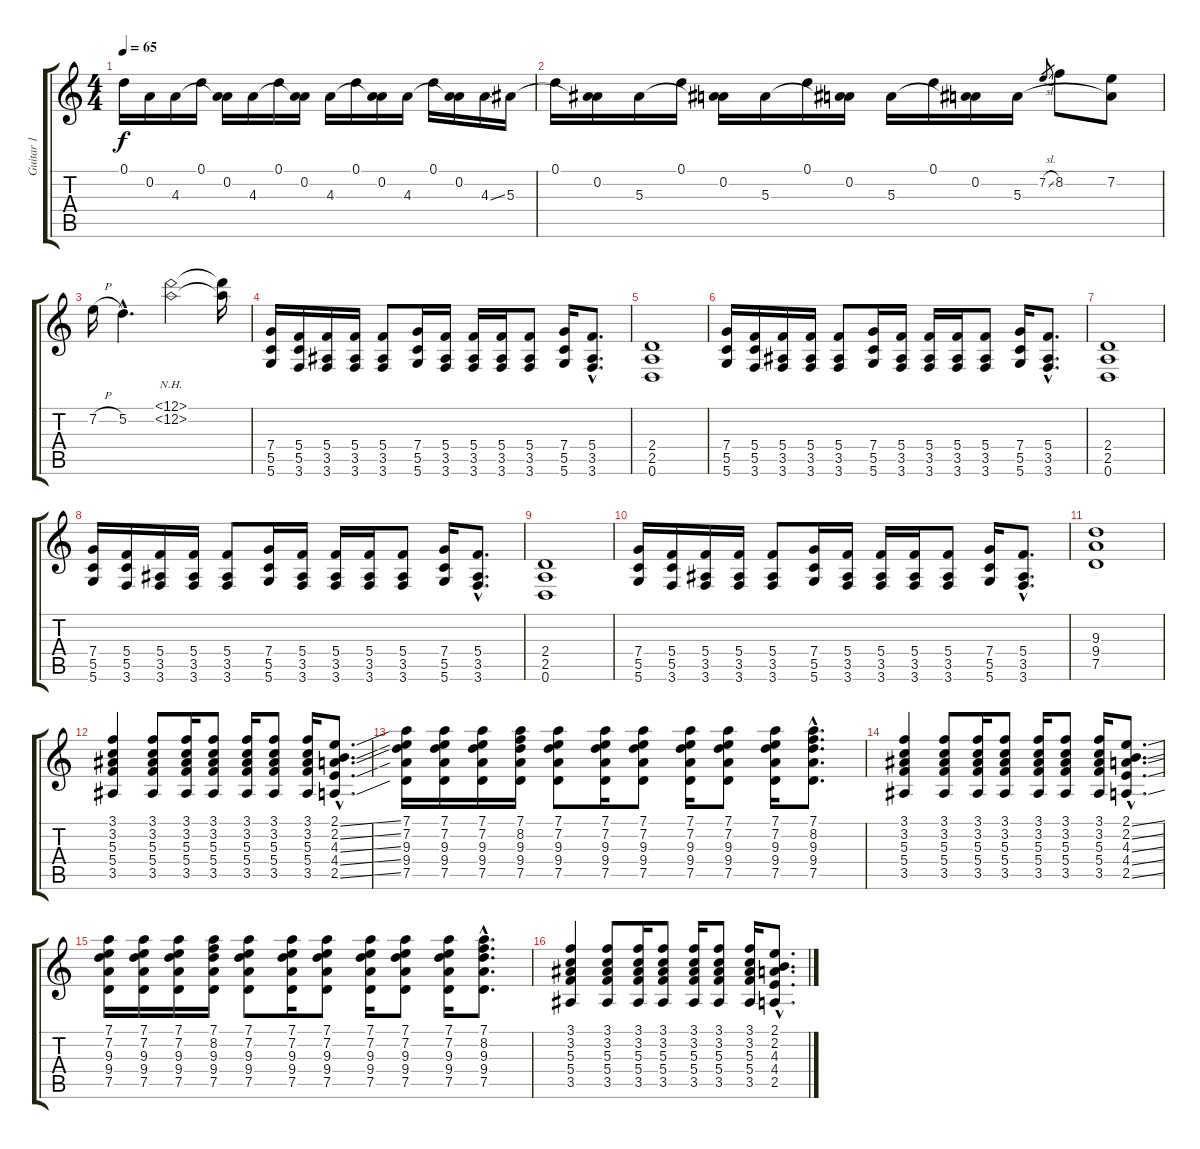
\track ("Guitar 1" "Guitar 1") {instrument electricguitarclean}
\staff {score tabs}
\tuning (D4 A3 F3 C3 G2 D2) {hide}
\ts (4 4)
\tempo 65
\clef g2
\ks c
0.1.16{dy f} 0.2.16 4.3.16 0.1.16 (0.2 4.3{t}).16 4.3.16 0.1.16 (0.2 4.3{t}).16 4.3.16 0.1.16 (0.2 4.3{t}).16 4.3.16 0.1.16 (0.2 4.3{t}).16 4.3{ss}.16 5.3.16 |
0.1.16 (0.2 5.3{t}).16 5.3.16 0.1.16 (0.2 5.3{t}).16 5.3.16 0.1.16 (0.2 5.3{t}).16 5.3.16 0.1.16 (0.2 5.3{t}).16 5.3.16 7.2{sl}.8{gr} 8.2.8 (7.2 5.3{t}).8 |
7.2{h}.16 5.2{hac}.4{d} (12.1{nh} 12.2{nh}).2 (12.1{t} 12.2{t}).16 |
(7.4 5.5 5.6).16{balance 4 instrument distortionguitar} (5.4 5.5 3.6).16 (5.4 3.5 3.6).16 (5.4 3.5 3.6).16 (5.4 3.5 3.6).8 (7.4 5.5 5.6).16 (5.4 3.5 3.6).16 (5.4 3.5 3.6).16 (5.4 3.5 3.6).16 (5.4 3.5 3.6).8 (7.4 5.5 5.6).16 (5.4{hac} 3.5{hac} 3.6{hac}).8{d} |
(2.4 2.5 0.6).1 |
(7.4 5.5 5.6).16 (5.4 5.5 3.6).16 (5.4 3.5 3.6).16 (5.4 3.5 3.6).16 (5.4 3.5 3.6).8 (7.4 5.5 5.6).16 (5.4 3.5 3.6).16 (5.4 3.5 3.6).16 (5.4 3.5 3.6).16 (5.4 3.5 3.6).8 (7.4 5.5 5.6).16 (5.4{hac} 3.5{hac} 3.6{hac}).8{d} |
(2.4 2.5 0.6).1 |
(7.4 5.5 5.6).16 (5.4 5.5 3.6).16 (5.4 3.5 3.6).16 (5.4 3.5 3.6).16 (5.4 3.5 3.6).8 (7.4 5.5 5.6).16 (5.4 3.5 3.6).16 (5.4 3.5 3.6).16 (5.4 3.5 3.6).16 (5.4 3.5 3.6).8 (7.4 5.5 5.6).16 (5.4{hac} 3.5{hac} 3.6{hac}).8{d} |
(2.4 2.5 0.6).1 |
(7.4 5.5 5.6).16 (5.4 5.5 3.6).16 (5.4 3.5 3.6).16 (5.4 3.5 3.6).16 (5.4 3.5 3.6).8 (7.4 5.5 5.6).16 (5.4 3.5 3.6).16 (5.4 3.5 3.6).16 (5.4 3.5 3.6).16 (5.4 3.5 3.6).8 (7.4 5.5 5.6).16 (5.4{hac} 3.5{hac} 3.6{hac}).8{d} |
(9.3 9.4 7.5).1 |
(3.1 3.2 5.3 5.4 3.5).4{balance 8 instrument electricguitarclean} (3.1 3.2 5.3 5.4 3.5).8 (3.1 3.2 5.3 5.4 3.5).16 (3.1 3.2 5.3 5.4 3.5).8 (3.1 3.2 5.3 5.4 3.5).16 (3.1 3.2 5.3 5.4 3.5).8 (3.1 3.2 5.3 5.4 3.5).16 (2.1{ss hac} 2.2{ss hac} 4.3{ss hac} 4.4{ss hac} 2.5{ss hac}).8{d} |
(7.1 7.2 9.3 9.4 7.5).16 (7.1 7.2 9.3 9.4 7.5).16 (7.1 7.2 9.3 9.4 7.5).16 (7.1 8.2 9.3 9.4 7.5).16 (7.1 7.2 9.3 9.4 7.5).8 (7.1 7.2 9.3 9.4 7.5).16 (7.1 7.2 9.3 9.4 7.5).8 (7.1 7.2 9.3 9.4 7.5).16 (7.1 7.2 9.3 9.4 7.5).8 (7.1 7.2 9.3 9.4 7.5).16 (7.1{hac} 8.2{hac} 9.3{hac} 9.4{hac} 7.5{hac}).8{d} |
(3.1 3.2 5.3 5.4 3.5).4 (3.1 3.2 5.3 5.4 3.5).8 (3.1 3.2 5.3 5.4 3.5).16 (3.1 3.2 5.3 5.4 3.5).8 (3.1 3.2 5.3 5.4 3.5).16 (3.1 3.2 5.3 5.4 3.5).8 (3.1 3.2 5.3 5.4 3.5).16 (2.1{ss hac} 2.2{ss hac} 4.3{ss hac} 4.4{ss hac} 2.5{ss hac}).8{d} |
(7.1 7.2 9.3 9.4 7.5).16 (7.1 7.2 9.3 9.4 7.5).16 (7.1 7.2 9.3 9.4 7.5).16 (7.1 8.2 9.3 9.4 7.5).16 (7.1 7.2 9.3 9.4 7.5).8 (7.1 7.2 9.3 9.4 7.5).16 (7.1 7.2 9.3 9.4 7.5).8 (7.1 7.2 9.3 9.4 7.5).16 (7.1 7.2 9.3 9.4 7.5).8 (7.1 7.2 9.3 9.4 7.5).16 (7.1{hac} 8.2{hac} 9.3{hac} 9.4{hac} 7.5{hac}).8{d} |
(3.1 3.2 5.3 5.4 3.5).4 (3.1 3.2 5.3 5.4 3.5).8 (3.1 3.2 5.3 5.4 3.5).16 (3.1 3.2 5.3 5.4 3.5).8 (3.1 3.2 5.3 5.4 3.5).16 (3.1 3.2 5.3 5.4 3.5).8 (3.1 3.2 5.3 5.4 3.5).16 (2.1{ss hac} 2.2{ss hac} 4.3{ss hac} 4.4{ss hac} 2.5{ss hac}).8{d}
